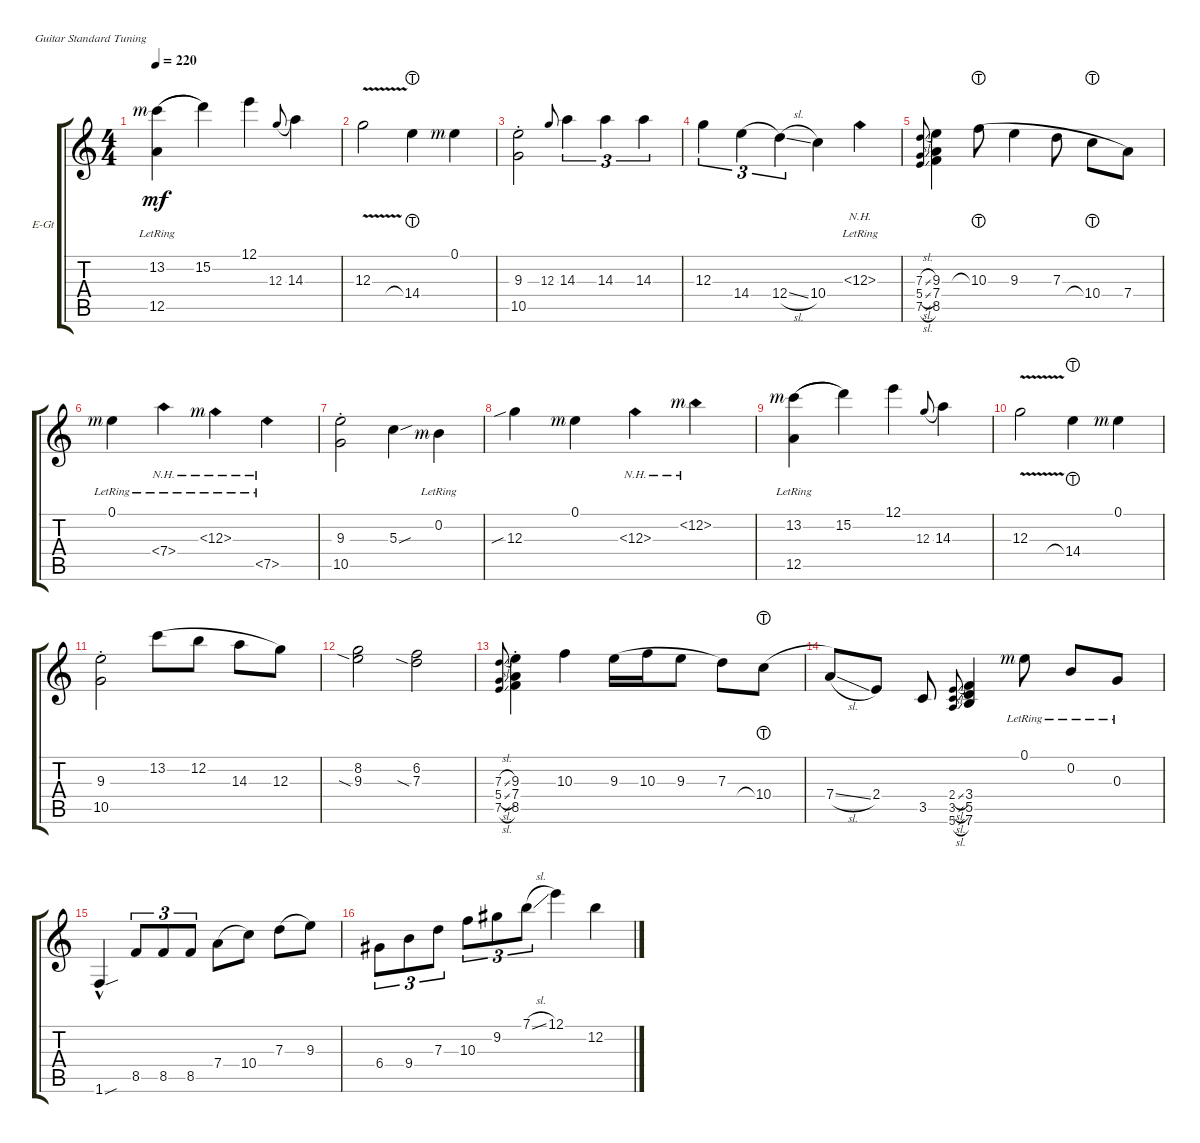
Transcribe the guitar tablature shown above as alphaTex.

\defaultSystemsLayout 4
\bracketExtendMode groupsimilarinstruments
\firstSystemTrackNameOrientation horizontal
\otherSystemsTrackNameOrientation horizontal
\track ("Scott" "E-Gt") {instrument electricguitarclean}
\staff {score tabs}
\tuning (E4 B3 G3 D3 A2 E2)
\ts (4 4)
\tempo 220
\clef g2
\ks c
(13.2{rf 3} 12.5{lr}).4{dy mf legatoorigin} 15.2.4 12.1.4 12.3.8{gr onbeat legatoorigin} 14.3.4 |
12.3{v}.2 14.4{lht}.4 0.1{rf 3}.4 |
(10.5 9.3{st}).2 12.3.8{gr onbeat} 14.3.4{tu (3 2)} 14.3.4{tu (3 2)} 14.3.4{tu (3 2)} |
12.3.4{tu (3 2)} 14.4.4{tu (3 2) legatoorigin} 12.4{sl}.4{tu (3 2)} 10.4.4 12.3{nh lr}.4 |
(7.5{sl} 5.4{sl} 7.3{sl}).8{gr onbeat} (8.5 7.4 9.3).4 10.3{lht}.8{legatoorigin} 9.3.4{legatoorigin} 7.3.8{legatoorigin} 10.4{lht}.8{legatoorigin} 7.4.8 |
0.1{lr rf 3}.4 7.4{nh lr}.4 12.3{nh lr rf 3}.4 7.5{nh lr}.4 |
(10.5 9.3{st}).2 5.3{sou}.4 0.2{lr rf 3}.4 |
12.3{sib}.4 0.1{rf 3}.4 12.3{nh}.4 12.2{nh rf 3}.4 |
(13.2{rf 3} 12.5{lr}).4{legatoorigin} 15.2.4 12.1.4 12.3.8{gr onbeat legatoorigin} 14.3.4 |
12.3{v}.2 14.4{lht}.4 0.1{rf 3}.4 |
(10.5 9.3{st}).2 13.2.8{legatoorigin} 12.2.8{legatoorigin} 14.3.8{legatoorigin} 12.3.8 |
(9.3{sia} 8.2).2 (7.3{sia} 6.2).2 |
\scale
0.520067 (7.5{sl} 5.4{sl} 7.3{sl}).8{gr onbeat} (8.5{st} 7.4{st} 9.3{st}).4 10.3.4 9.3.16{legatoorigin} 10.3.16{legatoorigin} 9.3.8{legatoorigin} 7.3.8 10.4{lht}.8{legatoorigin} |
\scale
0.479865 7.4{sl}.8 2.4.8 3.5.8 (5.6{sl} 3.5{sl} 2.4{sl}).8{gr onbeat} (7.6 5.5 3.4).4 0.1{lr rf 3}.8 0.2{lr}.8 0.3{lr}.8 |
1.6{sou hac}.4 8.5.8{tu (3 2)} 8.5.8{tu (3 2)} 8.5.8{tu (3 2)} 7.4.8{legatoorigin} 10.4.8 7.3.8{legatoorigin} 9.3.8 |
6.4.8{tu (3 2)} 9.4.8{tu (3 2)} 7.3.8{tu (3 2)} 10.3.8{tu (3 2)} 9.2.8{tu (3 2)} 7.1{sl}.8{tu (3 2)} 12.1.4 12.2.4
